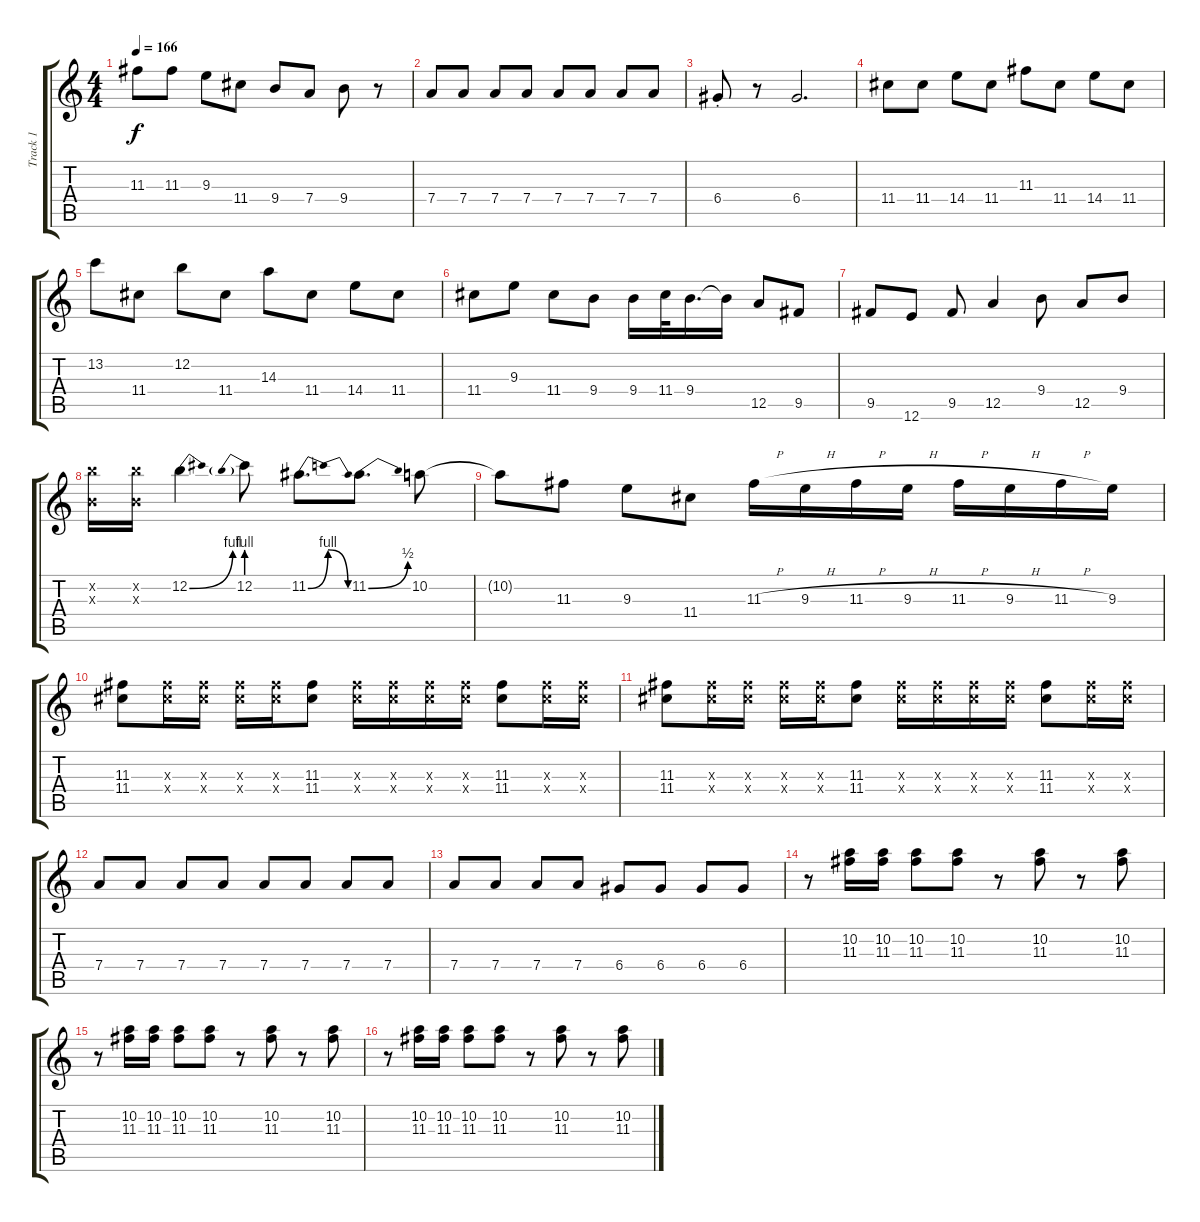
\track ("Track 1" "Track 1") {instrument overdrivenguitar}
\staff {score tabs}
\tuning (E4 B3 G3 D3 A2 E2) {hide}
\ts (4 4)
\tempo 166
\clef g2
\ks c
11.3.8{dy f} 11.3.8 9.3.8 11.4.8 9.4.8 7.4.8 9.4.8 r.8 |
7.4.8 7.4.8 7.4.8 7.4.8 7.4.8 7.4.8 7.4.8 7.4.8 |
6.4{st}.8 r.8 6.4.2{d} |
11.4.8 11.4.8 14.4.8 11.4.8 11.3.8 11.4.8 14.4.8 11.4.8 |
13.2.8 11.4.8 12.2.8 11.4.8 14.3.8 11.4.8 14.4.8 11.4.8 |
11.4.8 9.3.8 11.4.8 9.4.8 9.4.16 11.4.32 9.4.16{d} 9.4{t}.16 12.5.8 9.5.8 |
9.5.8 12.6.8 9.5.8 12.5.4 9.4.8 12.5.8 9.4.8 |
(12.2{x} 4.3{x}).16 (12.2{x} 4.3{x}).16 12.2{be (bend 0 0 60 4)}.4 12.2{be (prebend 0 4 60 4)}.8 11.2{be (bendrelease 0 0 30 4 30 4 60 0)}.8{d} 11.2{be (bend 0 0 60 2)}.8{d} 10.2.8 |
10.2{t}.8 11.3.8 9.3.8 11.4.8 11.3{h}.16 9.3{h}.16 11.3{h}.16 9.3{h}.16 11.3{h}.16 9.3{h}.16 11.3{h}.16 9.3.16 |
(11.3 11.4).8 (11.3{x} 11.4{x}).16 (11.3{x} 11.4{x}).16 (11.3{x} 11.4{x}).16 (11.3{x} 11.4{x}).16 (11.3 11.4).8 (11.3{x} 11.4{x}).16 (11.3{x} 11.4{x}).16 (11.3{x} 11.4{x}).16 (11.3{x} 11.4{x}).16 (11.3 11.4).8 (11.3{x} 11.4{x}).16 (11.3{x} 11.4{x}).16 |
(11.3 11.4).8 (11.3{x} 11.4{x}).16 (11.3{x} 11.4{x}).16 (11.3{x} 11.4{x}).16 (11.3{x} 11.4{x}).16 (11.3 11.4).8 (11.3{x} 11.4{x}).16 (11.3{x} 11.4{x}).16 (11.3{x} 11.4{x}).16 (11.3{x} 11.4{x}).16 (11.3 11.4).8 (11.3{x} 11.4{x}).16 (11.3{x} 11.4{x}).16 |
7.4.8 7.4.8 7.4.8 7.4.8 7.4.8 7.4.8 7.4.8 7.4.8 |
7.4.8 7.4.8 7.4.8 7.4.8 6.4.8 6.4.8 6.4.8 6.4.8 |
r.8 (10.2 11.3).16 (10.2 11.3).16 (10.2 11.3).8 (10.2 11.3).8 r.8 (10.2 11.3).8 r.8 (10.2 11.3).8 |
r.8 (10.2 11.3).16 (10.2 11.3).16 (10.2 11.3).8 (10.2 11.3).8 r.8 (10.2 11.3).8 r.8 (10.2 11.3).8 |
r.8 (10.2 11.3).16 (10.2 11.3).16 (10.2 11.3).8 (10.2 11.3).8 r.8 (10.2 11.3).8 r.8 (10.2 11.3).8
